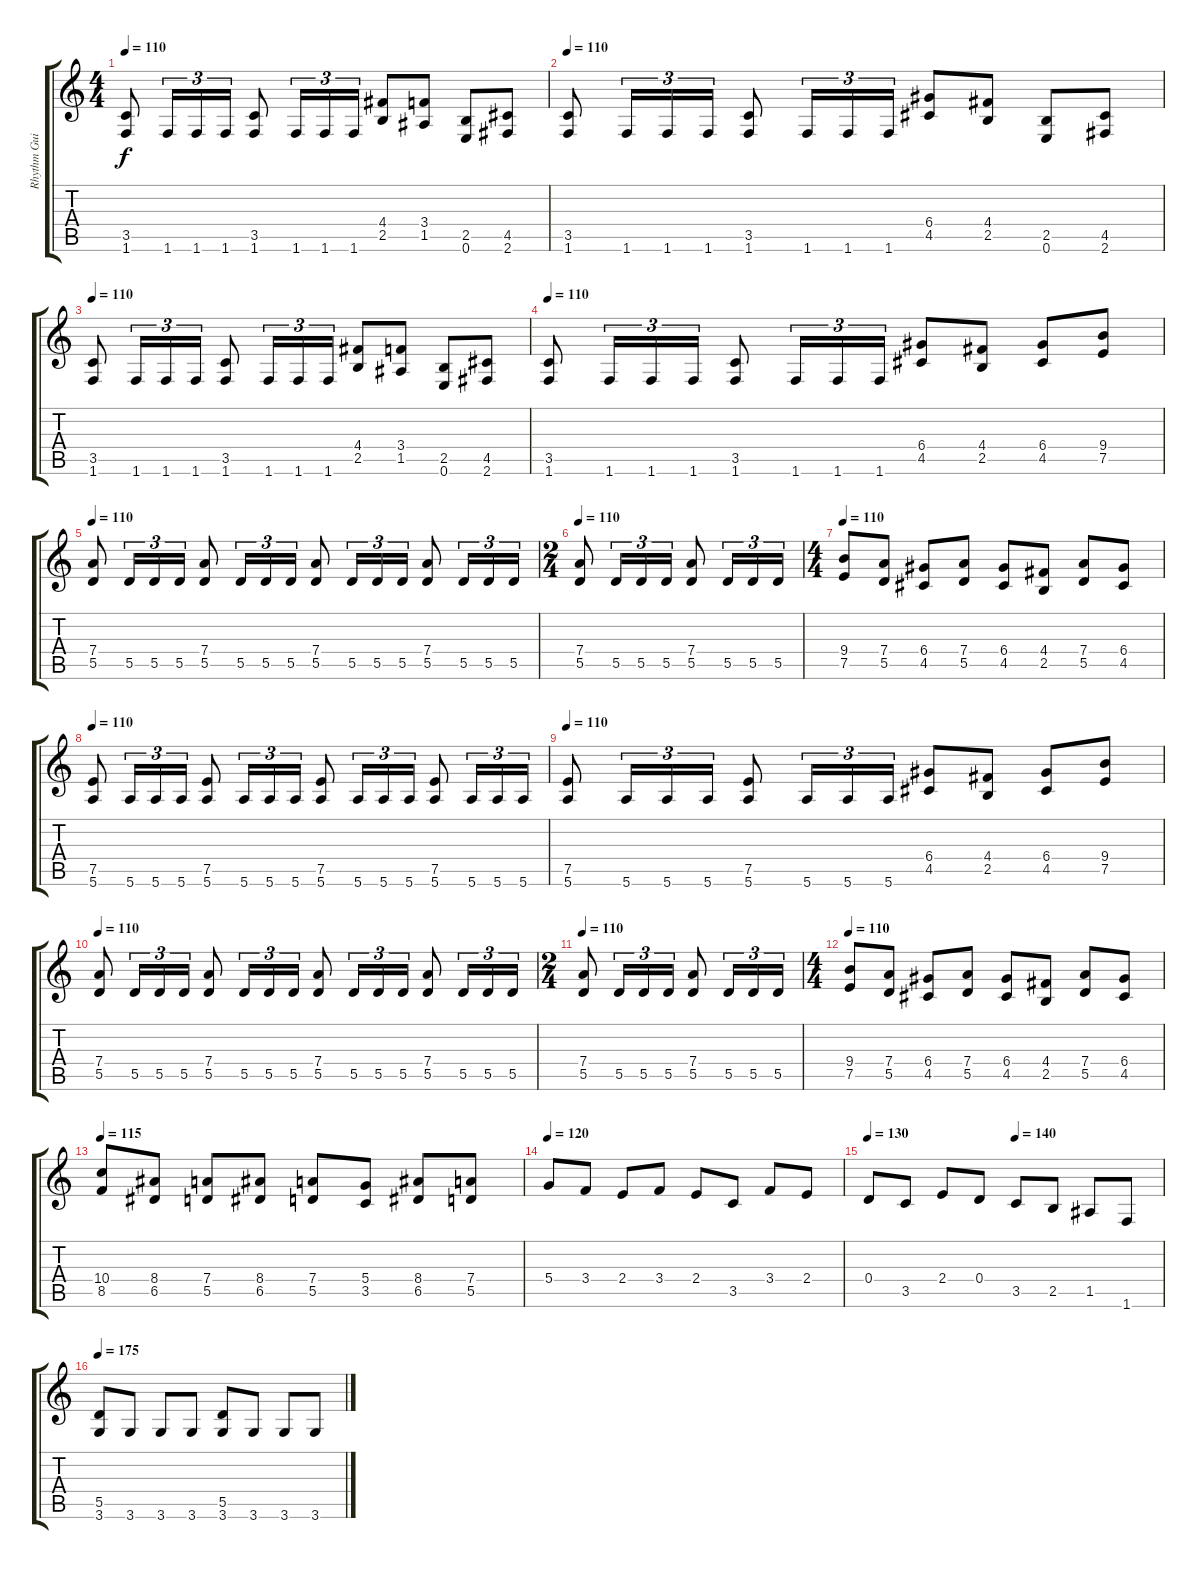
\track ("Rhythm Guitar" "Rhythm Gui") {instrument distortionguitar}
\staff {score tabs}
\tuning (E4 B3 G3 D3 A2 E2) {hide}
\ts (4 4)
\tempo 110
\clef g2
\ks c
(3.5 1.6).8{dy f} 1.6.16{tu (3 2)} 1.6.16{tu (3 2)} 1.6.16{tu (3 2)} (3.5 1.6).8 1.6.16{tu (3 2)} 1.6.16{tu (3 2)} 1.6.16{tu (3 2)} (4.4 2.5).8 (3.4 1.5).8 (2.5 0.6).8 (4.5 2.6).8 |
\tempo 110
(3.5 1.6).8 1.6.16{tu (3 2)} 1.6.16{tu (3 2)} 1.6.16{tu (3 2)} (3.5 1.6).8 1.6.16{tu (3 2)} 1.6.16{tu (3 2)} 1.6.16{tu (3 2)} (6.4 4.5).8 (4.4 2.5).8 (2.5 0.6).8 (4.5 2.6).8 |
\tempo 110
(3.5 1.6).8 1.6.16{tu (3 2)} 1.6.16{tu (3 2)} 1.6.16{tu (3 2)} (3.5 1.6).8 1.6.16{tu (3 2)} 1.6.16{tu (3 2)} 1.6.16{tu (3 2)} (4.4 2.5).8 (3.4 1.5).8 (2.5 0.6).8 (4.5 2.6).8 |
\tempo 110
(3.5 1.6).8 1.6.16{tu (3 2)} 1.6.16{tu (3 2)} 1.6.16{tu (3 2)} (3.5 1.6).8 1.6.16{tu (3 2)} 1.6.16{tu (3 2)} 1.6.16{tu (3 2)} (6.4 4.5).8 (4.4 2.5).8 (6.4 4.5).8 (9.4 7.5).8 |
\tempo 110
(7.4 5.5).8 5.5.16{tu (3 2)} 5.5.16{tu (3 2)} 5.5.16{tu (3 2)} (7.4 5.5).8 5.5.16{tu (3 2)} 5.5.16{tu (3 2)} 5.5.16{tu (3 2)} (7.4 5.5).8 5.5.16{tu (3 2)} 5.5.16{tu (3 2)} 5.5.16{tu (3 2)} (7.4 5.5).8 5.5.16{tu (3 2)} 5.5.16{tu (3 2)} 5.5.16{tu (3 2)} |
\ts (2 4)
\tempo 110
(7.4 5.5).8 5.5.16{tu (3 2)} 5.5.16{tu (3 2)} 5.5.16{tu (3 2)} (7.4 5.5).8 5.5.16{tu (3 2)} 5.5.16{tu (3 2)} 5.5.16{tu (3 2)} |
\ts (4 4)
\tempo 110
(9.4 7.5).8 (7.4 5.5).8 (6.4 4.5).8 (7.4 5.5).8 (6.4 4.5).8 (4.4 2.5).8 (7.4 5.5).8 (6.4 4.5).8 |
\tempo 110
(7.5 5.6).8 5.6.16{tu (3 2)} 5.6.16{tu (3 2)} 5.6.16{tu (3 2)} (7.5 5.6).8 5.6.16{tu (3 2)} 5.6.16{tu (3 2)} 5.6.16{tu (3 2)} (7.5 5.6).8 5.6.16{tu (3 2)} 5.6.16{tu (3 2)} 5.6.16{tu (3 2)} (7.5 5.6).8 5.6.16{tu (3 2)} 5.6.16{tu (3 2)} 5.6.16{tu (3 2)} |
\tempo 110
(7.5 5.6).8 5.6.16{tu (3 2)} 5.6.16{tu (3 2)} 5.6.16{tu (3 2)} (7.5 5.6).8 5.6.16{tu (3 2)} 5.6.16{tu (3 2)} 5.6.16{tu (3 2)} (6.4 4.5).8 (4.4 2.5).8 (6.4 4.5).8 (9.4 7.5).8 |
\tempo 110
(7.4 5.5).8 5.5.16{tu (3 2)} 5.5.16{tu (3 2)} 5.5.16{tu (3 2)} (7.4 5.5).8 5.5.16{tu (3 2)} 5.5.16{tu (3 2)} 5.5.16{tu (3 2)} (7.4 5.5).8 5.5.16{tu (3 2)} 5.5.16{tu (3 2)} 5.5.16{tu (3 2)} (7.4 5.5).8 5.5.16{tu (3 2)} 5.5.16{tu (3 2)} 5.5.16{tu (3 2)} |
\ts (2 4)
\tempo 110
(7.4 5.5).8 5.5.16{tu (3 2)} 5.5.16{tu (3 2)} 5.5.16{tu (3 2)} (7.4 5.5).8 5.5.16{tu (3 2)} 5.5.16{tu (3 2)} 5.5.16{tu (3 2)} |
\ts (4 4)
\tempo 110
(9.4 7.5).8 (7.4 5.5).8 (6.4 4.5).8 (7.4 5.5).8 (6.4 4.5).8 (4.4 2.5).8 (7.4 5.5).8 (6.4 4.5).8 |
\tempo 115
(10.4 8.5).8 (8.4 6.5).8 (7.4 5.5).8 (8.4 6.5).8 (7.4 5.5).8 (5.4 3.5).8 (8.4 6.5).8 (7.4 5.5).8 |
\tempo 120
5.4.8 3.4.8 2.4.8 3.4.8 2.4.8 3.5.8 3.4.8 2.4.8 |
\tempo 130
\tempo (140 0.5)
0.4.8 3.5.8 2.4.8 0.4.8 3.5.8 2.5.8 1.5.8 1.6.8 |
\tempo 175
(5.5 3.6).8 3.6.8 3.6.8 3.6.8 (5.5 3.6).8 3.6.8 3.6.8 3.6.8
